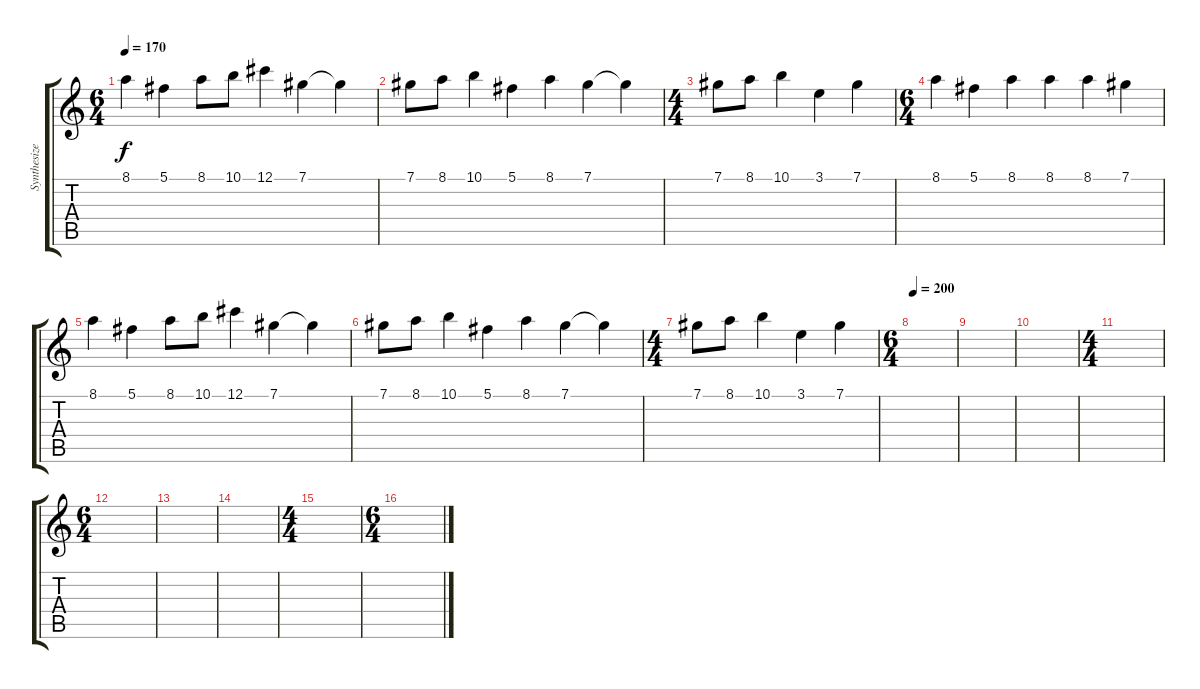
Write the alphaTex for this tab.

\track ("Synthesizer 3" "Synthesize") {instrument synthstrings2}
\staff {score tabs}
\tuning (Db5 Ab4 E4 B3 Gb3 Db3) {hide}
\ts (6 4)
\tempo 170
\clef g2
\ks c
8.1.4{dy f} 5.1.4 8.1.8 10.1.8 12.1.4 7.1.4 7.1{t}.4 |
7.1.8 8.1.8 10.1.4 5.1.4 8.1.4 7.1.4 7.1{t}.4 |
\ts (4 4)
7.1.8 8.1.8 10.1.4 3.1.4 7.1.4 |
\ts (6 4)
8.1.4 5.1.4 8.1.4 8.1.4 8.1.4 7.1.4 |
8.1.4 5.1.4 8.1.8 10.1.8 12.1.4 7.1.4 7.1{t}.4 |
7.1.8 8.1.8 10.1.4 5.1.4 8.1.4 7.1.4 7.1{t}.4 |
\ts (4 4)
7.1.8 8.1.8 10.1.4 3.1.4 7.1.4 |
\ts (6 4)
\tempo 200
|
|
|
\ts (4 4)
|
\ts (6 4)
|
|
|
\ts (4 4)
|
\ts (6 4)
